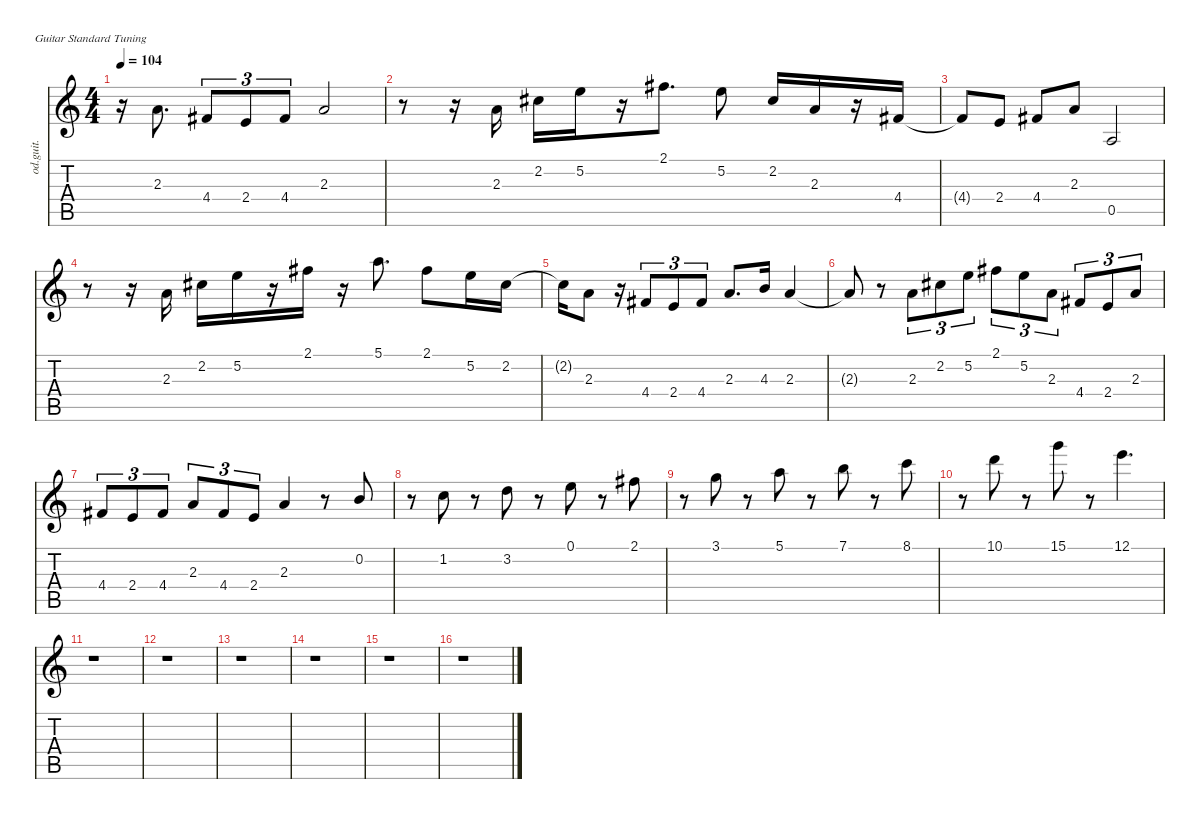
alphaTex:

\defaultSystemsLayout 4
\hideDynamics
\bracketExtendMode nobrackets
\otherSystemsTrackNameOrientation horizontal
\track ("Guitar Right" "od.guit.") {instrument overdrivenguitar}
\staff {score tabs}
\tuning (E4 B3 G3 D3 A2 E2)
\ts (4 4)
\tempo 104
\clef g2
\ks c
r.16{dy f beam Down} 2.3.8{d beam Up} 4.4{acc #}.8{tu (3 2) beam Up} 2.4.8{tu (3 2) beam Up} 4.4{acc #}.8{tu (3 2) beam Up} 2.3.2{beam Up} |
r.8{beam Down} r.16{beam Down} 2.3.16{beam Up} 2.2{acc #}.16{beam Down} 5.2.16{beam Down} r.16{beam Down} 2.1{acc #}.8{d beam Down} 5.2.8{beam Down} 2.2{acc #}.16{beam Up} 2.3.16{beam Up} r.16{beam Up} 4.4{acc #}.16{beam Up} |
4.4{t acc #}.8{beam Up} 2.4.8{beam Up} 4.4{acc #}.8{beam Up} 2.3.8{beam Up} 0.5.2{beam Up} |
r.8{beam Down} r.16{beam Down} 2.3.16{beam Up} 2.2{acc #}.16{beam Down} 5.2.16{beam Down} r.16{beam Down} 2.1{acc #}.16{beam Down} r.16{beam Down} 5.1.8{d beam Down} 2.1{acc #}.8{beam Down} 5.2.16{beam Down} 2.2{acc #}.16{beam Down} |
2.2{t acc #}.16{beam Down} 2.3.8{beam Down} r.16{beam Down} 4.4{acc #}.8{tu (3 2) beam Up} 2.4.8{tu (3 2) beam Up} 4.4{acc #}.8{tu (3 2) beam Up} 2.3.8{d beam Up} 4.3.16{beam Up} 2.3.4{beam Up} |
2.3{t}.8{beam Up} r.8{beam Up} 2.3.8{tu (3 2) beam Down} 2.2{acc #}.8{tu (3 2) beam Down} 5.2.8{tu (3 2) beam Down} 2.1{acc #}.8{tu (3 2) beam Down} 5.2.8{tu (3 2) beam Down} 2.3.8{tu (3 2) beam Down} 4.4{acc #}.8{tu (3 2) beam Up} 2.4.8{tu (3 2) beam Up} 2.3.8{tu (3 2) beam Up} |
4.4{acc #}.8{tu (3 2) beam Up} 2.4.8{tu (3 2) beam Up} 4.4{acc #}.8{tu (3 2) beam Up} 2.3.8{tu (3 2) beam Up} 4.4{acc #}.8{tu (3 2) beam Up} 2.4.8{tu (3 2) beam Up} 2.3.4{beam Up} r.8{beam Up} 0.2.8{beam Up} |
r.8{beam Down} 1.2.8{beam Down} r.8{beam Down} 3.2.8{beam Down} r.8{beam Down} 0.1.8{beam Down} r.8{beam Down} 2.1{acc #}.8{beam Down} |
r.8{beam Down} 3.1.8{beam Down} r.8{beam Down} 5.1.8{beam Down} r.8{beam Down} 7.1.8{beam Down} r.8{beam Down} 8.1.8{beam Down} |
r.8{beam Down} 10.1.8{beam Down} r.8{beam Down} 15.1.8{beam Down} r.8{beam Down} 12.1.4{d beam Down} |
r.1{beam Down} |
r.1{beam Down} |
r.1{beam Down} |
r.1{beam Down} |
r.1{beam Down} |
r.1{beam Down}
